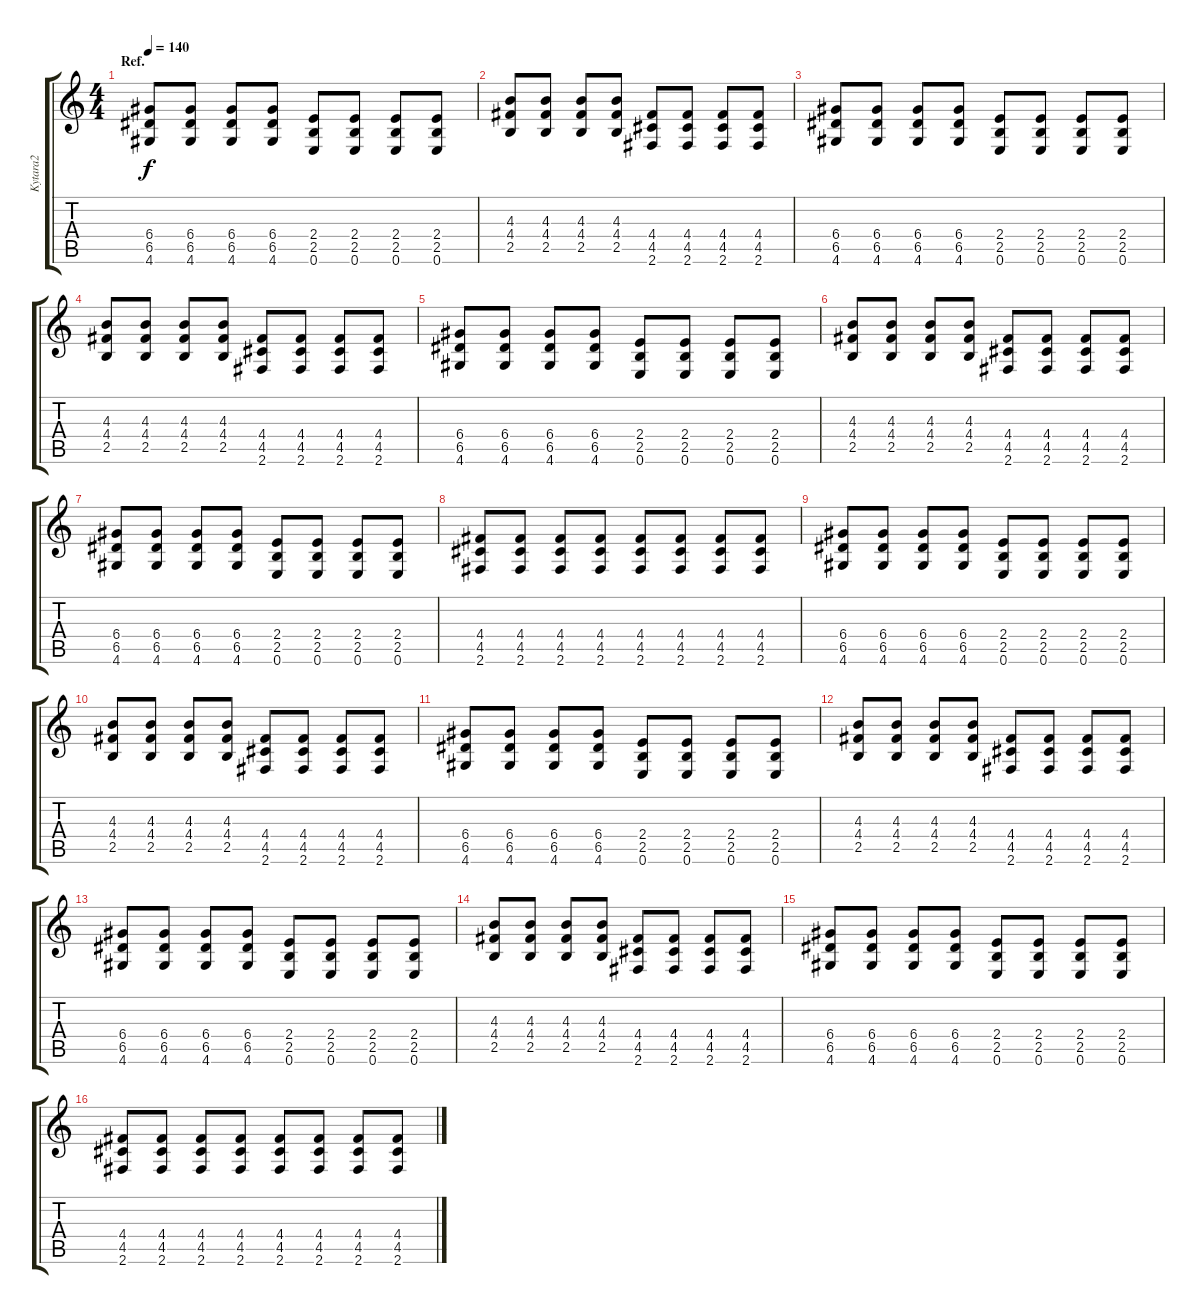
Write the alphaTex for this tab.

\track ("Kytara2" "Kytara2") {instrument distortionguitar}
\staff {score tabs}
\tuning (E4 B3 G3 D3 A2 E2) {hide}
\ts (4 4)
\section ("" "Ref.")
\tempo 140
\clef g2
\ks c
(6.4 6.5 4.6).8{dy f} (6.4 6.5 4.6).8 (6.4 6.5 4.6).8 (6.4 6.5 4.6).8 (2.4 2.5 0.6).8 (2.4 2.5 0.6).8 (2.4 2.5 0.6).8 (2.4 2.5 0.6).8 |
(4.3 4.4 2.5).8 (4.3 4.4 2.5).8 (4.3 4.4 2.5).8 (4.3 4.4 2.5).8 (4.4 4.5 2.6).8 (4.4 4.5 2.6).8 (4.4 4.5 2.6).8 (4.4 4.5 2.6).8 |
(6.4 6.5 4.6).8 (6.4 6.5 4.6).8 (6.4 6.5 4.6).8 (6.4 6.5 4.6).8 (2.4 2.5 0.6).8 (2.4 2.5 0.6).8 (2.4 2.5 0.6).8 (2.4 2.5 0.6).8 |
(4.3 4.4 2.5).8 (4.3 4.4 2.5).8 (4.3 4.4 2.5).8 (4.3 4.4 2.5).8 (4.4 4.5 2.6).8 (4.4 4.5 2.6).8 (4.4 4.5 2.6).8 (4.4 4.5 2.6).8 |
(6.4 6.5 4.6).8 (6.4 6.5 4.6).8 (6.4 6.5 4.6).8 (6.4 6.5 4.6).8 (2.4 2.5 0.6).8 (2.4 2.5 0.6).8 (2.4 2.5 0.6).8 (2.4 2.5 0.6).8 |
(4.3 4.4 2.5).8 (4.3 4.4 2.5).8 (4.3 4.4 2.5).8 (4.3 4.4 2.5).8 (4.4 4.5 2.6).8 (4.4 4.5 2.6).8 (4.4 4.5 2.6).8 (4.4 4.5 2.6).8 |
(6.4 6.5 4.6).8 (6.4 6.5 4.6).8 (6.4 6.5 4.6).8 (6.4 6.5 4.6).8 (2.4 2.5 0.6).8 (2.4 2.5 0.6).8 (2.4 2.5 0.6).8 (2.4 2.5 0.6).8 |
(4.4 4.5 2.6).8 (4.4 4.5 2.6).8 (4.4 4.5 2.6).8 (4.4 4.5 2.6).8 (4.4 4.5 2.6).8 (4.4 4.5 2.6).8 (4.4 4.5 2.6).8 (4.4 4.5 2.6).8 |
(6.4 6.5 4.6).8 (6.4 6.5 4.6).8 (6.4 6.5 4.6).8 (6.4 6.5 4.6).8 (2.4 2.5 0.6).8 (2.4 2.5 0.6).8 (2.4 2.5 0.6).8 (2.4 2.5 0.6).8 |
(4.3 4.4 2.5).8 (4.3 4.4 2.5).8 (4.3 4.4 2.5).8 (4.3 4.4 2.5).8 (4.4 4.5 2.6).8 (4.4 4.5 2.6).8 (4.4 4.5 2.6).8 (4.4 4.5 2.6).8 |
(6.4 6.5 4.6).8 (6.4 6.5 4.6).8 (6.4 6.5 4.6).8 (6.4 6.5 4.6).8 (2.4 2.5 0.6).8 (2.4 2.5 0.6).8 (2.4 2.5 0.6).8 (2.4 2.5 0.6).8 |
(4.3 4.4 2.5).8 (4.3 4.4 2.5).8 (4.3 4.4 2.5).8 (4.3 4.4 2.5).8 (4.4 4.5 2.6).8 (4.4 4.5 2.6).8 (4.4 4.5 2.6).8 (4.4 4.5 2.6).8 |
(6.4 6.5 4.6).8 (6.4 6.5 4.6).8 (6.4 6.5 4.6).8 (6.4 6.5 4.6).8 (2.4 2.5 0.6).8 (2.4 2.5 0.6).8 (2.4 2.5 0.6).8 (2.4 2.5 0.6).8 |
(4.3 4.4 2.5).8 (4.3 4.4 2.5).8 (4.3 4.4 2.5).8 (4.3 4.4 2.5).8 (4.4 4.5 2.6).8 (4.4 4.5 2.6).8 (4.4 4.5 2.6).8 (4.4 4.5 2.6).8 |
(6.4 6.5 4.6).8 (6.4 6.5 4.6).8 (6.4 6.5 4.6).8 (6.4 6.5 4.6).8 (2.4 2.5 0.6).8 (2.4 2.5 0.6).8 (2.4 2.5 0.6).8 (2.4 2.5 0.6).8 |
(4.4 4.5 2.6).8 (4.4 4.5 2.6).8 (4.4 4.5 2.6).8 (4.4 4.5 2.6).8 (4.4 4.5 2.6).8 (4.4 4.5 2.6).8 (4.4 4.5 2.6).8 (4.4 4.5 2.6).8
